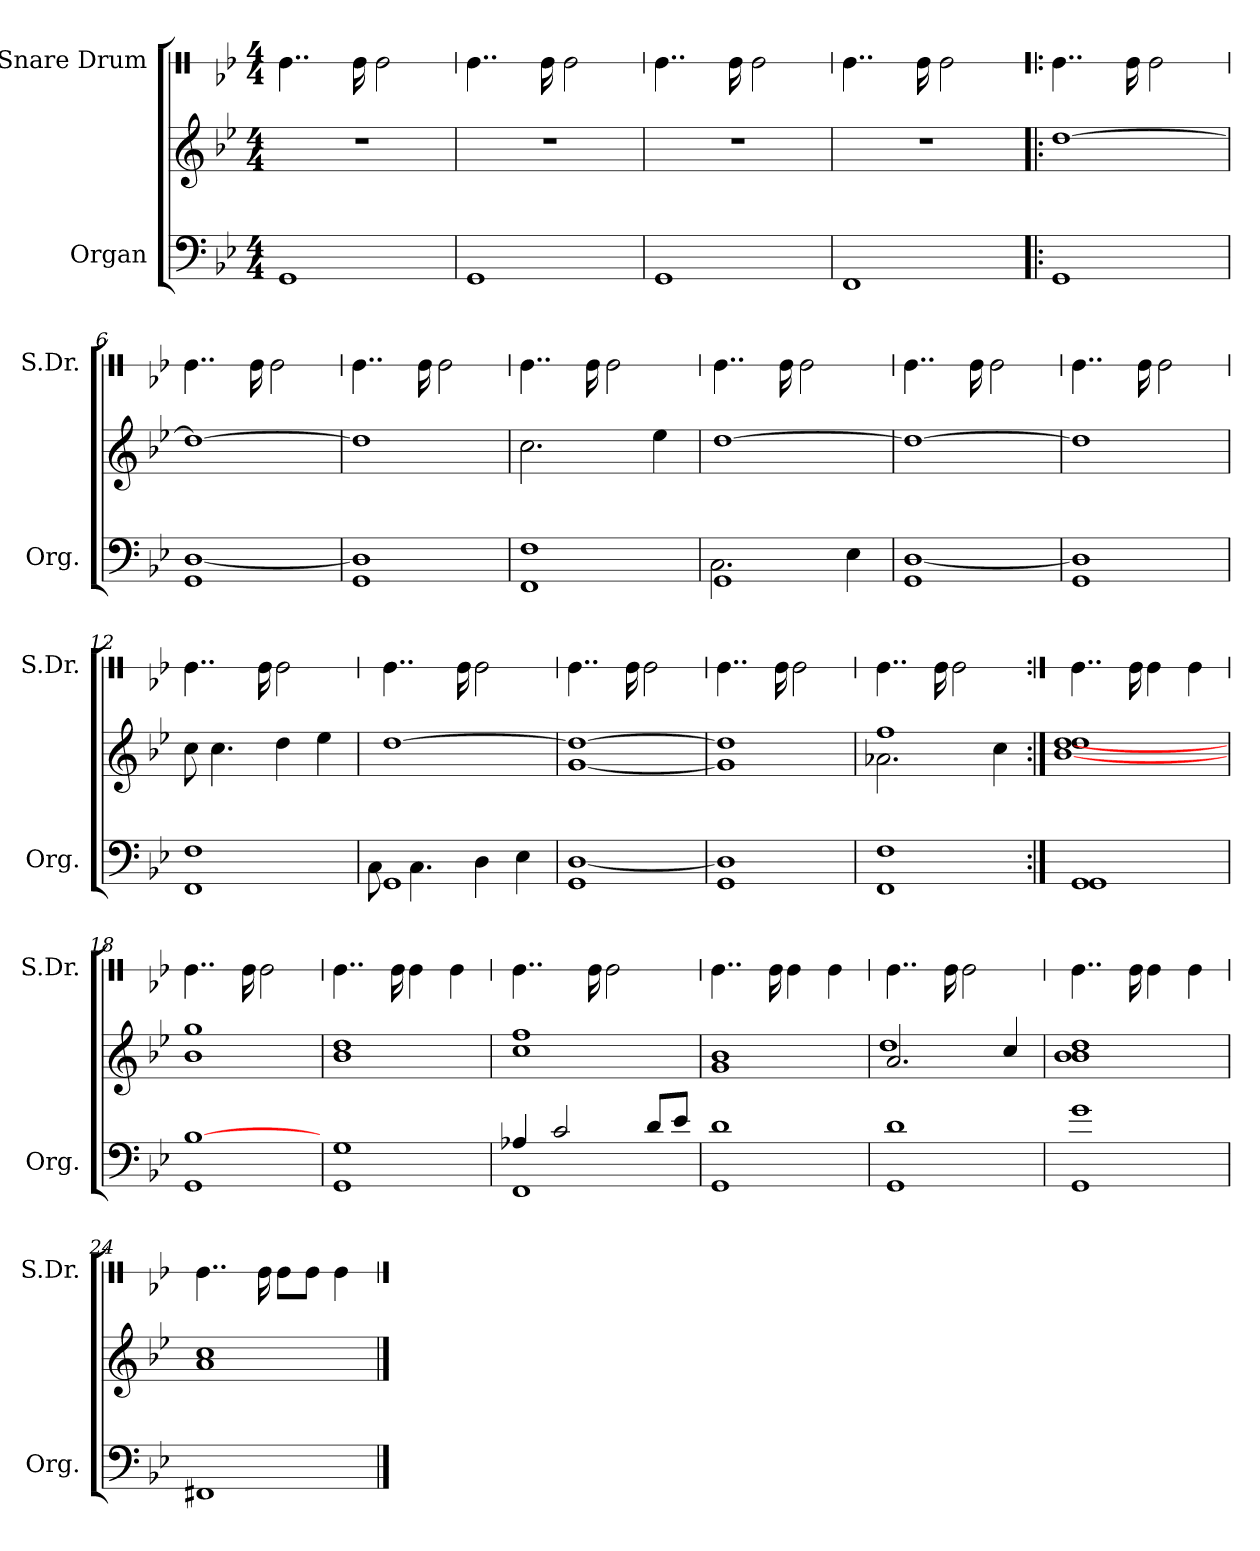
**kern	**kern	**kern
*part2	*part2	*part1
*staff3	*staff2	*staff1
*I"Organ	*	*I"Snare Drum
*I'Org.	*	*I'S.Dr.
*	*	*stria1
*clefF4	*clefG2	*clefX
*k[b-e-]	*k[b-e-]	*k[b-e-]
*g:	*g:	*g:
*M4/4	*M4/4	*M4/4
=1	=1	=1
1GG	1r	4..Re\
.	.	16Re\
.	.	2Re\
=2	=2	=2
1GG	1r	4..Re\
.	.	16Re\
.	.	2Re\
=3	=3	=3
1GG	1r	4..Re\
.	.	16Re\
.	.	2Re\
=4	=4	=4
1FF	1r	4..Re\
.	.	16Re\
.	.	2Re\
=5!|:	=5!|:	=5!|:
1GG	[1dd	4..Re\
.	.	16Re\
.	.	2Re\
!!LO:LB:g=z
=6	=6	=6
*^	*	*
1GG	[<1D	1dd_	4..Re\
.	.	.	16Re\
.	.	.	2Re\
=7	=7	=7	=7
1GG	1D]	1dd]	4..Re\
.	.	.	16Re\
.	.	.	2Re\
*v	*v	*	*
=8	=8	=8
1FF 1F	2.cc\	4..Re\
.	.	16Re\
.	.	2Re\
.	4ee-\	.
=9	=9	=9
*^	*	*
1GG	2.C\	[1dd	4..Re\
.	.	.	16Re\
.	.	.	2Re\
.	4E-\	.	.
=10	=10	=10	=10
1GG	[<1D	1dd_	4..Re\
.	.	.	16Re\
.	.	.	2Re\
=11	=11	=11	=11
1GG	1D]	1dd]	4..Re\
.	.	.	16Re\
.	.	.	2Re\
*v	*v	*	*
!!LO:LB:g=z
=12	=12	=12
1FF 1F	8cc\	4..Re\
.	4.cc\	.
.	.	16Re\
.	4dd\	2Re\
.	4ee-\	.
=13	=13	=13
*^	*	*
1GG	8C\	[1dd	4..Re\
.	4.C\	.	.
.	.	.	16Re\
.	4D\	.	2Re\
.	4E-\	.	.
=14	=14	=14	=14
1GG	[<1D	[1g 1dd_	4..Re\
.	.	.	16Re\
.	.	.	2Re\
=15	=15	=15	=15
1GG	1D]	1g] 1dd]	4..Re\
.	.	.	16Re\
.	.	.	2Re\
*v	*v	*	*
=16	=16	=16
*	*^	*
1FF 1F	1ff	2.a-X\	4..Re\
.	.	.	16Re\
.	.	.	2Re\
.	.	4cc\	.
=17:|!	=17:|!	=17:|!	=17:|!
*^	*	*	*
1GG	1GG	1dd	[<1b- [<1dd	4..Re\
.	.	.	.	16Re\
.	.	.	.	4Re\
.	.	.	.	4Re\
*	*	*v	*v	*
!!LO:PB:g=z
=18	=18	=18	=18
[>1B-	1GG	1b- 1gg	4..Re\
.	.	.	16Re\
.	.	.	2Re\
=19	=19	=19	=19
1G	1GG	1b- 1dd	4..Re\
.	.	.	16Re\
.	.	.	4Re\
.	.	.	4Re\
=20	=20	=20	=20
4A-X/	1FF	1cc 1ff	4..Re\
2c/	.	.	.
.	.	.	16Re\
.	.	.	2Re\
8d/L	.	.	.
8e-/J	.	.	.
=21	=21	=21	=21
1d	1GG	1g 1b-	4..Re\
.	.	.	16Re\
.	.	.	4Re\
.	.	.	4Re\
*v	*v	*	*
=22	=22	=22
*	*^	*
1GG 1d	2.a/	1dd	4..Re\
.	.	.	16Re\
.	.	.	2Re\
.	4cc/	.	.
=23	=23	=23	=23
*^	*	*	*
1g	1GG	1b- 1dd	1b-	4..Re\
.	.	.	.	16Re\
.	.	.	.	4Re\
.	.	.	.	4Re\
*v	*v	*	*	*
!!LO:LB:g=z
=24	=24	=24	=24
1FF#X	1cc	1a	4..Re\
.	.	.	16Re\
.	.	.	8Re\L
.	.	.	8Re\J
.	.	.	4Re\
*	*v	*v	*
==	==	==
*-	*-	*-
